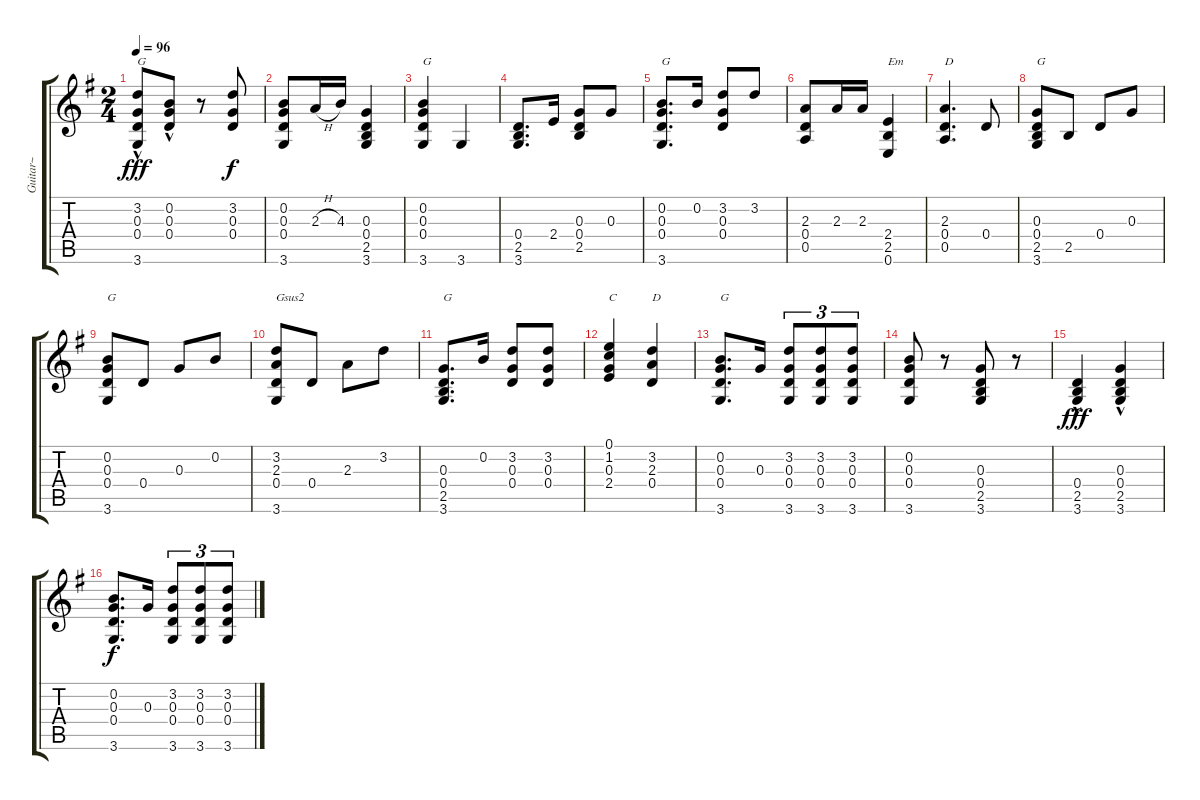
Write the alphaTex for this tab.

\track ("Guitar~" "Guitar~") {instrument acousticguitarsteel}
\staff {score tabs}
\tuning (E4 B3 G3 D3 A2 E2) {hide}
\ts (2 4)
\tempo 96
\clef g2
\ks g
(3.2 0.3 0.4{hac} 3.6).8{txt "G" dy fff} (0.2 0.3 0.4{hac}).8 r.8 (3.2 0.3 0.4).8{dy f} |
(0.2 0.3 0.4 3.6).8 2.3{h}.16 4.3.16 (0.3 0.4 2.5 3.6).4 |
(0.2 0.3 0.4 3.6).4{txt "G"} 3.6.4 |
(0.4 2.5 3.6).8{d} 2.4.16 (0.3 0.4 2.5).8 0.3.8 |
(0.2 0.3 0.4 3.6).8{d txt "G"} 0.2.16 (3.2 0.3 0.4).8 3.2.8 |
(2.3 0.4 0.5).8 2.3.16 2.3.16 (2.4 2.5 0.6).4{txt "Em"} |
(2.3 0.4 0.5).4{d txt "D"} 0.4.8{volume 16} |
(0.3 0.4 2.5 3.6).8{txt "G"} 2.5.8 0.4.8 0.3.8 |
(0.2 0.3 0.4 3.6).8{txt "G"} 0.4.8 0.3.8 0.2.8 |
(3.2 2.3 0.4 3.6).8{txt "Gsus2"} 0.4.8 2.3.8 3.2.8 |
(0.3 0.4 2.5 3.6).8{d txt "G"} 0.2.16 (3.2 0.3 0.4).8 (3.2 0.3 0.4).8 |
(0.1 1.2 0.3 2.4).4{txt "C"} (3.2 2.3 0.4).4{txt "D"} |
(0.2 0.3 0.4 3.6).8{d txt "G"} 0.3.16 (3.2 0.3 0.4 3.6).8{tu (3 2)} (3.2 0.3 0.4 3.6).8{tu (3 2)} (3.2 0.3 0.4 3.6).8{tu (3 2)} |
(0.2 0.3 0.4 3.6).8 r.8 (0.3 0.4 2.5 3.6).8 r.8 |
(0.4{hac} 2.5 3.6).4{dy fff} (0.3 0.4{hac} 2.5 3.6).4 |
(0.2 0.3 0.4 3.6).8{d dy f} 0.3.16 (3.2 0.3 0.4 3.6).8{tu (3 2)} (3.2 0.3 0.4 3.6).8{tu (3 2)} (3.2 0.3 0.4 3.6).8{tu (3 2)}
